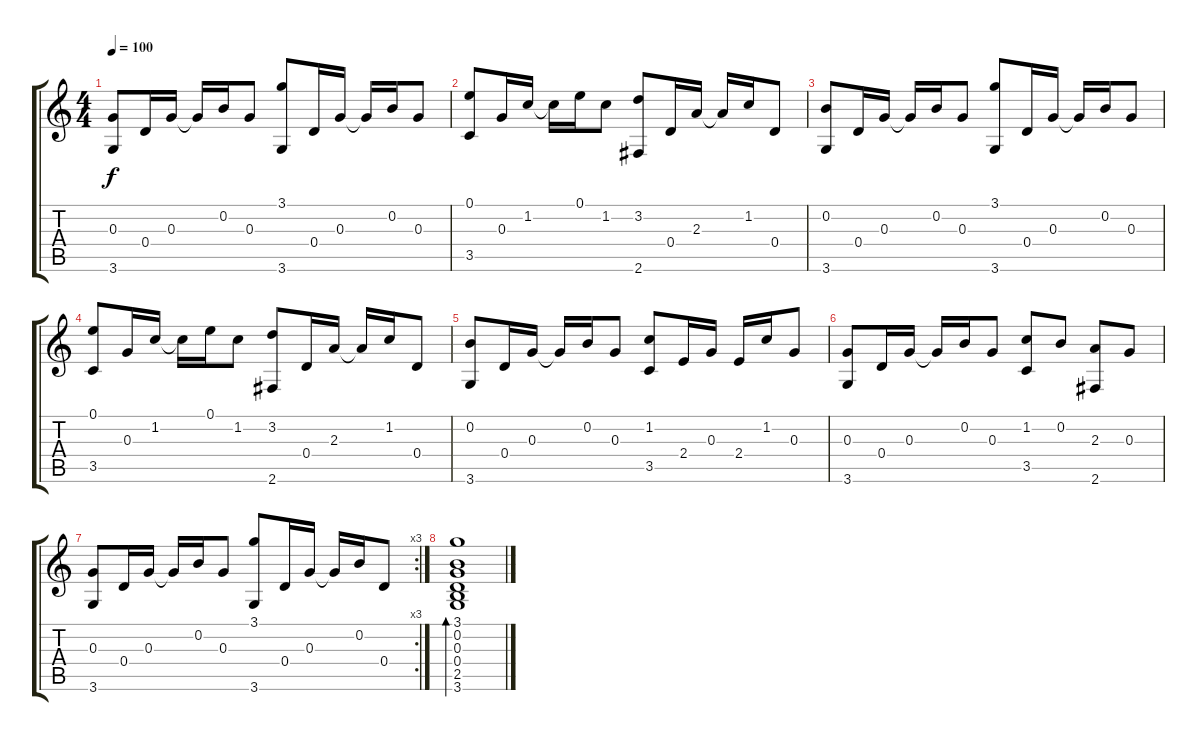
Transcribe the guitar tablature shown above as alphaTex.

\track "" {instrument acousticguitarnylon}
\staff {score tabs}
\tuning (E4 B3 G3 D3 A2 E2) {hide}
\ts (4 4)
\tempo 100
\clef g2
\ks c
(0.3 3.6).8{dy f} 0.4.16 0.3.16 0.3{t}.16 0.2.16 0.3.8 (3.1 3.6).8 0.4.16 0.3.16 0.3{t}.16 0.2.16 0.3.8 |
(0.1 3.5).8 0.3.16 1.2.16 1.2{t}.16 0.1.16 1.2.8 (3.2 2.6).8 0.4.16 2.3.16 2.3{t}.16 1.2.16 0.4.8 |
(0.2 3.6).8 0.4.16 0.3.16 0.3{t}.16 0.2.16 0.3.8 (3.1 3.6).8 0.4.16 0.3.16 0.3{t}.16 0.2.16 0.3.8 |
(0.1 3.5).8 0.3.16 1.2.16 1.2{t}.16 0.1.16 1.2.8 (3.2 2.6).8 0.4.16 2.3.16 2.3{t}.16 1.2.16 0.4.8 |
(0.2 3.6).8 0.4.16 0.3.16 0.3{t}.16 0.2.16 0.3.8 (1.2 3.5).8 2.4.16 0.3.16 2.4.16 1.2.16 0.3.8 |
(0.3 3.6).8 0.4.16 0.3.16 0.3{t}.16 0.2.16 0.3.8 (1.2 3.5).8 0.2.8 (2.3 2.6).8 0.3.8 |
\rc 3
(0.3 3.6).8 0.4.16 0.3.16 0.3{t}.16 0.2.16 0.3.8 (3.1 3.6).8 0.4.16 0.3.16 0.3{t}.16 0.2.16 0.4.8 |
(3.1 0.2 0.3 0.4 2.5 3.6).1{bd 480}
